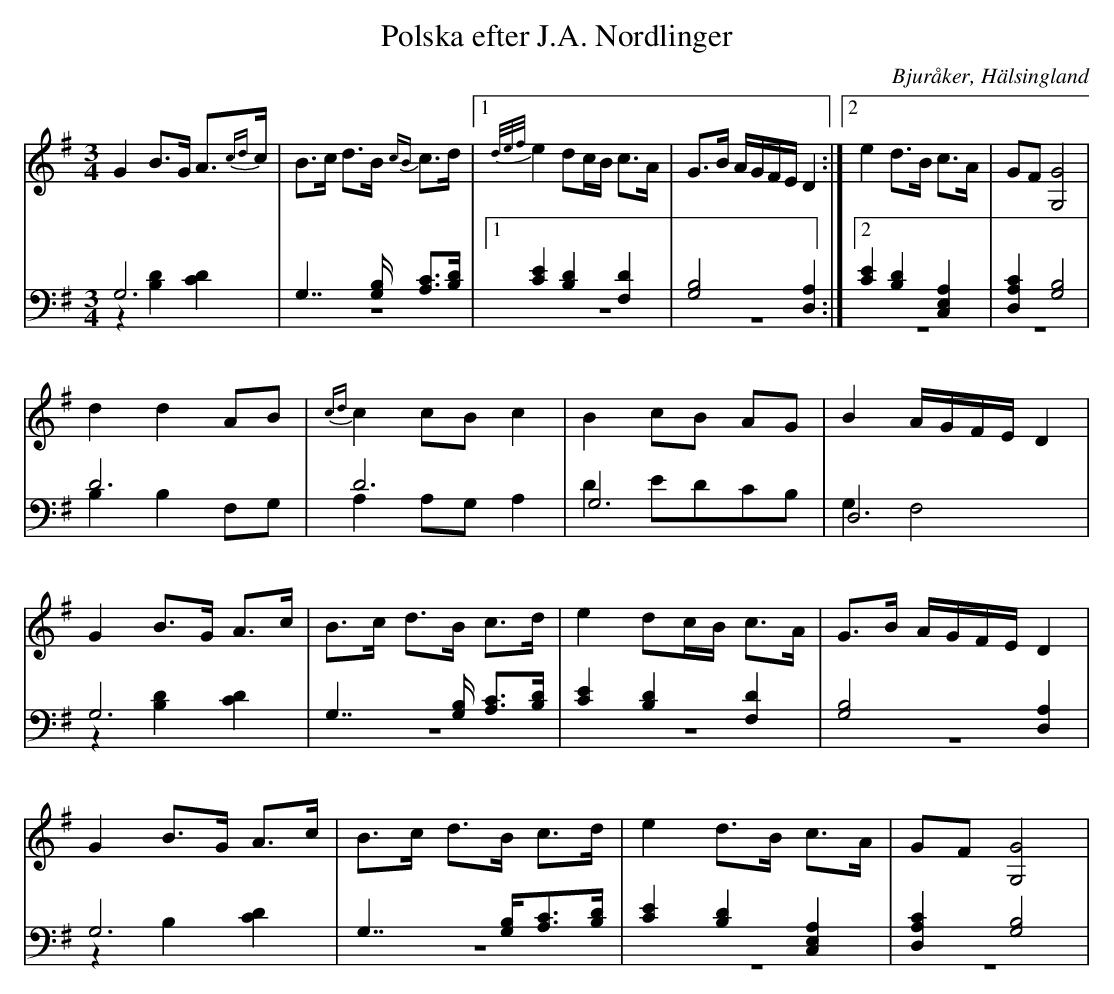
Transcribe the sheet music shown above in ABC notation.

X:1
T: Polska efter J.A. Nordlinger
O: Bjuråker, Hälsingland
M: 3/4
L: 1/8
K: G
V:1
V:2
V:3 merge
V:1
G2 B>G A>{cd2/3}c|B>c d>B {cB}c>d |1 {d/e/f/}e2 dc/B/ c>A| G>B A/G/F/E/ D2:|2 e2 d>B c>A|GF [G4G,4]  |
 d2 d2 AB|{cd}c2 cB c2|B2 cB AG|B2 A/G/F/E/ D2 |
G2 B>G A>c|B>c d>B c>d |e2 dc/B/ c>A|G>B A/G/F/E/ D2 |
G2 B>G A>c |B>c d>B c>d|e2 d>B c>A|GF [G,4G4] |
V:2 clef=bass
 G,6|G,7/2 [G,/B,/] [A,C]>[B,D]|1 [C2E2] [B,2D2] [F,2D2]| [G,4B,4] [D,2A,2]:|2 [C2E2] [B,2D2] [C,2E,2A,2]| [D,2A,2C2] [G,4B,4]|
D6 |D6 |G,6|D,6 |
G,6 | G,7/2 [G,/B,/] [A,C]>[B,D]| [C2E2] [B,2D2] [F,2D2]| [G,4B,4] [D,2A,2]|
G,6 |G,7/2 [G,/B,/][A,C]>[B,D]|[C2E2] [B,2D2] [C,2E,2A,2]|[D,2A,2C2] [G,4B,4] |
V:3 clef=bass
z2 [B,2D2] [C2D2]| z6|1 z6| z6:|2 z6|  z6|
B,2 B,2 F,G, |A,2 A,G, A,2 |D2 EDCB,|G,2 F,4 |
z2 [B,2D2] [C2D2]| z6 |z6 |z6|
z2 B,2 [C2D2] |z6|z6|z6|
